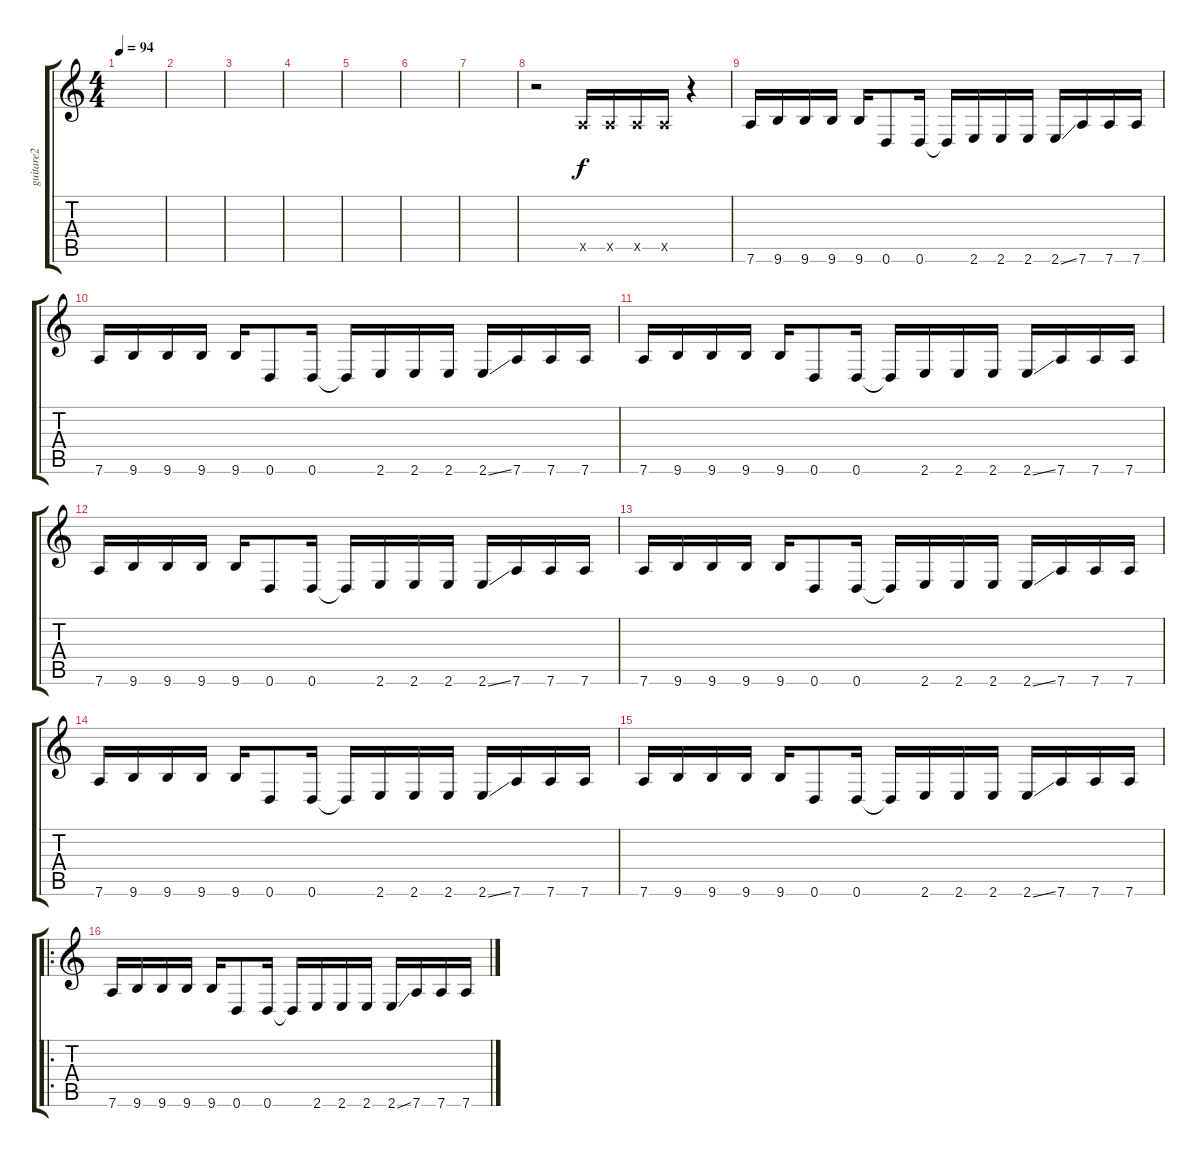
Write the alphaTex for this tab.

\track ("guitare2" "guitare2") {instrument distortionguitar}
\staff {score tabs}
\tuning (E4 B3 G3 D3 A2 D2) {hide}
\ts (4 4)
\tempo 94
\clef g2
\ks c
|
|
|
|
|
|
|
r.2 0.5{x}.16 0.5{x}.16 0.5{x}.16 0.5{x}.16 r.4 |
7.6.16 9.6.16 9.6.16 9.6.16 9.6.16 0.6.8 0.6.16 0.6{t}.16 2.6.16 2.6.16 2.6.16 2.6{ss}.16 7.6.16 7.6.16 7.6.16 |
7.6.16 9.6.16 9.6.16 9.6.16 9.6.16 0.6.8 0.6.16 0.6{t}.16 2.6.16 2.6.16 2.6.16 2.6{ss}.16 7.6.16 7.6.16 7.6.16 |
7.6.16 9.6.16 9.6.16 9.6.16 9.6.16 0.6.8 0.6.16 0.6{t}.16 2.6.16 2.6.16 2.6.16 2.6{ss}.16 7.6.16 7.6.16 7.6.16 |
7.6.16 9.6.16 9.6.16 9.6.16 9.6.16 0.6.8 0.6.16 0.6{t}.16 2.6.16 2.6.16 2.6.16 2.6{ss}.16 7.6.16 7.6.16 7.6.16 |
7.6.16 9.6.16 9.6.16 9.6.16 9.6.16 0.6.8 0.6.16 0.6{t}.16 2.6.16 2.6.16 2.6.16 2.6{ss}.16 7.6.16 7.6.16 7.6.16 |
7.6.16 9.6.16 9.6.16 9.6.16 9.6.16 0.6.8 0.6.16 0.6{t}.16 2.6.16 2.6.16 2.6.16 2.6{ss}.16 7.6.16 7.6.16 7.6.16 |
7.6.16 9.6.16 9.6.16 9.6.16 9.6.16 0.6.8 0.6.16 0.6{t}.16 2.6.16 2.6.16 2.6.16 2.6{ss}.16 7.6.16 7.6.16 7.6.16 |
\ro
7.6.16 9.6.16 9.6.16 9.6.16 9.6.16 0.6.8 0.6.16 0.6{t}.16 2.6.16 2.6.16 2.6.16 2.6{ss}.16 7.6.16 7.6.16 7.6.16
